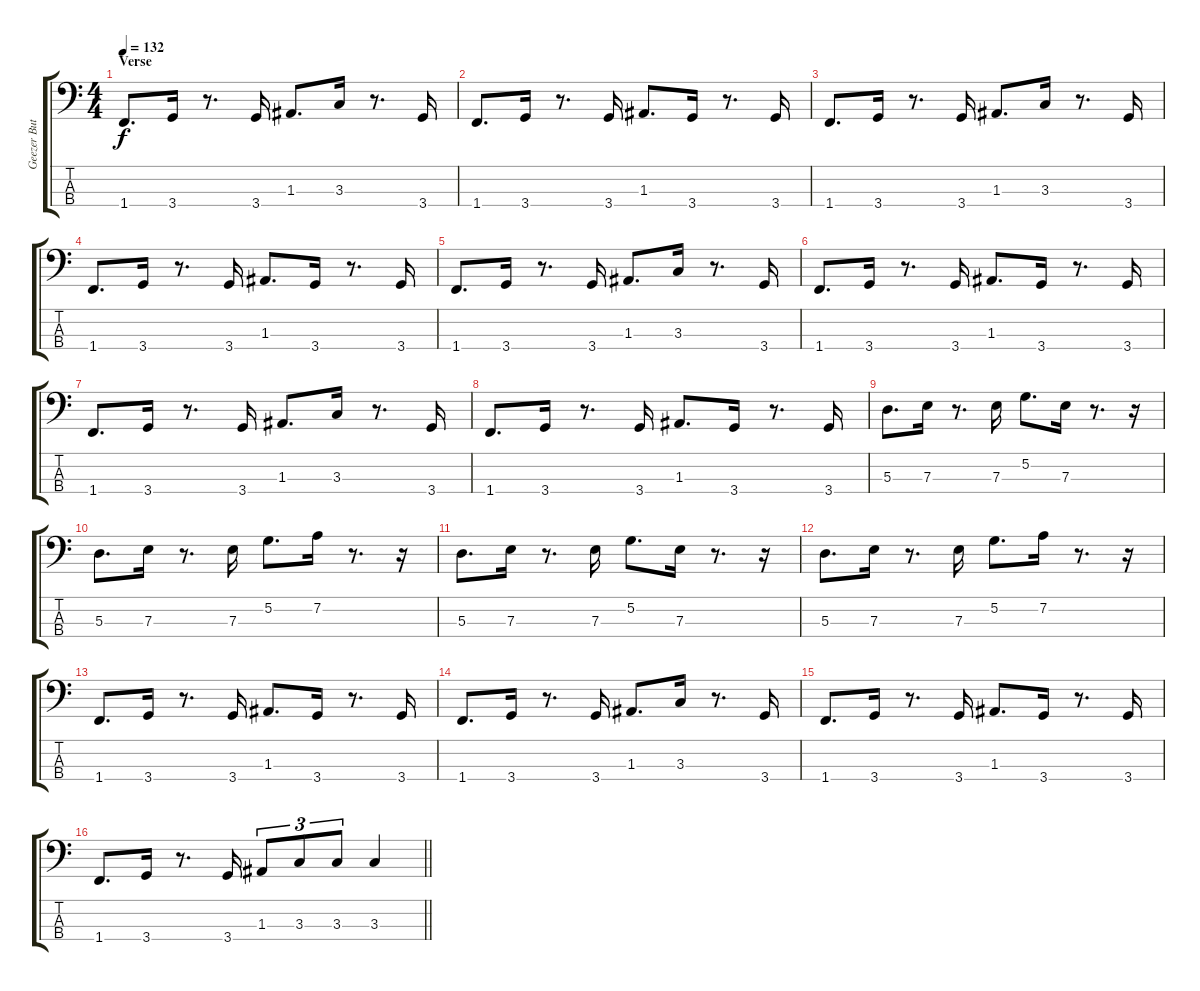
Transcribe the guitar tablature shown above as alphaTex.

\track ("Geezer Butler" "Geezer But") {instrument electricbassfinger}
\staff {score tabs}
\tuning (G2 D2 A1 E1) {hide}
\ts (4 4)
\section ("" "Verse")
\tempo 132
\clef f4
\ks c
1.4.8{d dy f} 3.4.16 r.8{d} 3.4.16 1.3.8{d} 3.3.16 r.8{d} 3.4.16 |
1.4.8{d} 3.4.16 r.8{d} 3.4.16 1.3.8{d} 3.4.16 r.8{d} 3.4.16 |
1.4.8{d} 3.4.16 r.8{d} 3.4.16 1.3.8{d} 3.3.16 r.8{d} 3.4.16 |
1.4.8{d} 3.4.16 r.8{d} 3.4.16 1.3.8{d} 3.4.16 r.8{d} 3.4.16 |
1.4.8{d} 3.4.16 r.8{d} 3.4.16 1.3.8{d} 3.3.16 r.8{d} 3.4.16 |
1.4.8{d} 3.4.16 r.8{d} 3.4.16 1.3.8{d} 3.4.16 r.8{d} 3.4.16 |
1.4.8{d} 3.4.16 r.8{d} 3.4.16 1.3.8{d} 3.3.16 r.8{d} 3.4.16 |
1.4.8{d} 3.4.16 r.8{d} 3.4.16 1.3.8{d} 3.4.16 r.8{d} 3.4.16 |
5.3.8{d} 7.3.16 r.8{d} 7.3.16 5.2.8{d} 7.3.16 r.8{d} r.16 |
5.3.8{d} 7.3.16 r.8{d} 7.3.16 5.2.8{d} 7.2.16 r.8{d} r.16 |
5.3.8{d} 7.3.16 r.8{d} 7.3.16 5.2.8{d} 7.3.16 r.8{d} r.16 |
5.3.8{d} 7.3.16 r.8{d} 7.3.16 5.2.8{d} 7.2.16 r.8{d} r.16 |
1.4.8{d} 3.4.16 r.8{d} 3.4.16 1.3.8{d} 3.4.16 r.8{d} 3.4.16 |
1.4.8{d} 3.4.16 r.8{d} 3.4.16 1.3.8{d} 3.3.16 r.8{d} 3.4.16 |
1.4.8{d} 3.4.16 r.8{d} 3.4.16 1.3.8{d} 3.4.16 r.8{d} 3.4.16 |
\barLineRight lightlight
1.4.8{d} 3.4.16 r.8{d} 3.4.16 1.3.8{tu (3 2)} 3.3.8{tu (3 2)} 3.3.8{tu (3 2)} 3.3.4
